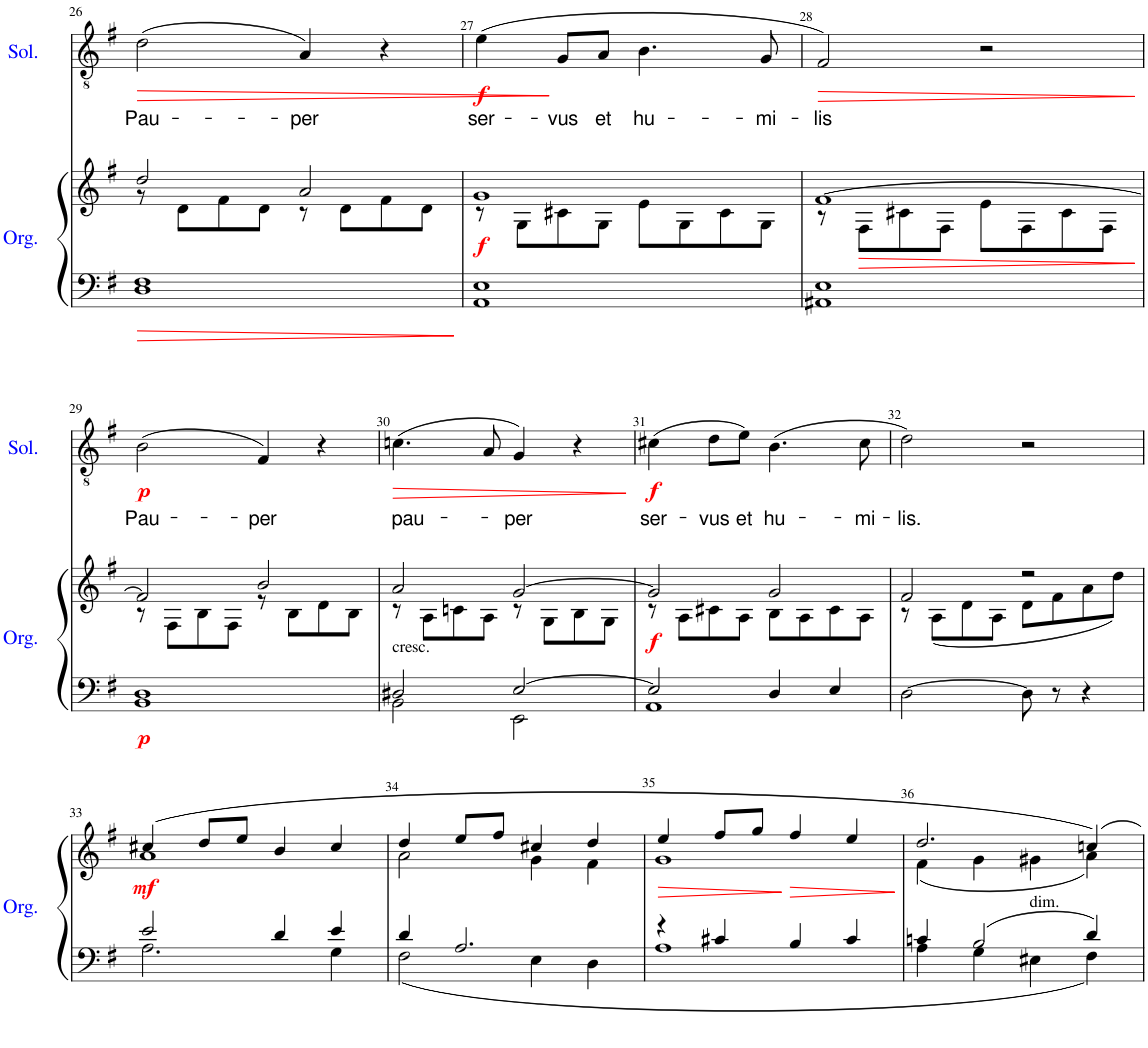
**kern	**kern	**dynam	**kern	**text	**dynam
*part2	*part2	*part2	*part1	*part1	*part1
*staff3	*staff2	*staff2/3	*staff1	*staff1	*staff1
*I"Organ	*	*	*I"Solist	*	*
*I'Org.	*	*	*I'Sol.	*	*
!!LO:PB:g=z
*clefF4	*clefG2	*	*clefGv2	*	*
*k[f#]	*k[f#]	*	*k[f#]	*	*
*M4/4	*M4/4	*	*M4/4	*	*
*met(c)	*met(c)	*	*met(c)	*	*
=26	=26	=26	=26	=26	=26
*	*^	*	*	*	*
!	!	!	!	!	!LO:LY:b	!LO:HP:b
1D 1F#	2dd/	8r	.	(2d\	Pau-	>
.	.	8d\L	.	.	.	.
.	.	8f#\	.	.	.	.
.	.	8d\J	.	.	.	.
!	!	!	!	!	!LO:LY:b	!
.	2a/	8r	.	4A/)	-per	.
.	.	8d\L	.	.	.	.
.	.	8f#\	.	4r	.	.
.	.	8d\J	.	.	.	.
=27	=27	=27	=27	=27	=27	=27
!	!	!	!LO:DY:a=2	!	!LO:LY:b	!LO:DY:b
1AA 1E	1g	8r	f	(4e\	ser-	f
.	.	8G\L	.	.	.	.
!	!	!	!	!	!LO:LY:b	!
.	.	8c#X\	.	8G/L	-vus	]
!	!	!	!	!	!LO:LY:b	!
.	.	8G\J	.	8A/J	et	.
!	!	!	!	!	!LO:LY:b	!
.	.	8e\L	.	4.B\	hu-	.
.	.	8G\	.	.	.	.
.	.	8c#\	.	.	.	.
!	!	!	!	!	!LO:LY:b	!
.	.	8G\J	.	8G/	-mi-	.
=28	=28	=28	=28	=28	=28	=28
!	!	!	!	!	!LO:LY:b	!LO:HP:b
1AA#X 1E	[1f#	8r	.	2F#/)	-lis	>
!	!	!	!LO:HP:b	!	!	!
.	.	8F#\L	>	.	.	.
.	.	8c#X\	.	.	.	.
.	.	8F#\J	.	.	.	.
.	.	8e\L	.	2r	.	.
.	.	8F#\	.	.	.	.
.	.	8c#\	.	.	.	.
.	.	8F#\J	.	.	.	.
*	*v	*v	*	*	*	*
.	.	.	.	.	]
!!LO:LB:g=z
=29	=29	=29	=29	=29	=29
*	*^	*	*	*	*
!	!	!	!LO:DY:b=2	!	!LO:LY:b	!LO:DY:b
1BB 1D	2f#/]	8r	p	(2B\	Pau-	p
.	.	8F#\L	.	.	.	.
.	.	8B\	.	.	.	.
.	.	8F#\J	.	.	.	.
!	!	!	!	!	!LO:LY:b	!
.	2b/	8r	.	4F#/)	-per	.
.	.	8B\L	.	.	.	.
.	.	8d\	.	4r	.	.
.	.	8B\J	.	.	.	.
=30	=30	=30	=30	=30	=30	=30
*^	*	*	*	*	*	*
!LO:TX:a:t=cresc.	!	!	!	!	!	!	!
!	!	!	!	!	!	!LO:LY:b	!LO:HP:b
2D#X/	2BB\	2a/	8r	.	(4.cn\	pau-	>
.	.	.	8A\L	.	.	.	.
.	.	.	8cn\	.	.	.	.
.	.	.	8A\J	.	8A/	.	.
!	!	!	!	!	!	!LO:LY:b	!
[2E/	2EE\	[2g/	8r	.	4G/)	-per	.
.	.	.	8G\L	.	.	.	.
.	.	.	8B\	.	4r	.	.
.	.	.	8G\J	.	.	.	.
*v	*v	*	*	*	*	*	*
*	*v	*v	*	*	*	*
.	.	.	.	.	]
=31	=31	=31	=31	=31	=31
*^	*^	*	*	*	*
!	!	!	!	!LO:DY:a=2	!	!LO:LY:b	!LO:DY:b
2E/]	1AA	2g/]	8r	f	(4c#X\	ser-	f
.	.	.	8A\L	.	.	.	.
!	!	!	!	!	!	!LO:LY:b	!
.	.	.	8c#X\	.	8d\L	-vus	.
!	!	!	!	!	!	!LO:LY:b	!
.	.	.	8A\J	.	8e\J)	et	.
!	!	!	!	!	!	!LO:LY:b	!
4D/	.	2g/	8B\L	.	(4.B\	hu-	.
.	.	.	8A\	.	.	.	.
4E/	.	.	8c#\	.	.	.	.
!	!	!	!	!	!	!LO:LY:b	!
.	.	.	8A\J	.	8c#\	-mi-	.
*v	*v	*	*	*	*	*	*
=32	=32	=32	=32	=32	=32	=32
!	!	!	!	!	!LO:LY:b	!
[2D\	2f#/	8r	.	2d\)	-lis.	.
.	.	(8A\L	.	.	.	.
.	.	8d\	.	.	.	.
.	.	8A\J	.	.	.	.
8D\]	2r	8d\L	.	2r	.	.
8r	.	8f#\	.	.	.	.
4r	.	8a\	.	.	.	.
.	.	8dd\J)	.	.	.	.
!!LO:LB:g=z
=33	=33	=33	=33	=33	=33	=33
*^	*	*	*	*	*	*
!	!	!	!	!LO:DY:b	!	!	!
2e/	2.A\	(4cc#X/	1a	mf	1r	.	.
.	.	8dd/L	.	.	.	.	.
.	.	8ee/J	.	.	.	.	.
4d/	.	4b/	.	.	.	.	.
4e/	4G\	4cc#/	.	.	.	.	.
=34	=34	=34	=34	=34	=34	=34	=34
4d/	2F#\	4dd/	2a\	.	1r	.	.
2.A/	.	8ee/L	.	.	.	.	.
.	.	8ff#/J	.	.	.	.	.
.	4E\	4cc#X/	4g\	.	.	.	.
.	4D\	4dd/	4f#\	.	.	.	.
=35	=35	=35	=35	=35	=35	=35	=35
4r	1A	4ee/	1g	.	1r	.	.
4c#X/	.	8ff#/L	.	.	.	.	.
.	.	8gg/J	.	.	.	.	.
4B/	.	4ff#/	.	]	.	.	.
4c#/	.	4ee/	.	.	.	.	.
=36	=36	=36	=36	=36	=36	=36	=36
4cn/	4A\	2.dd/	(4f#\	.	1r	.	.
2B/	4G\	.	4g\	.	.	.	.
!	!LO:TX:a:t=dim.	!	!	!	!	!	!
.	4E#X\	.	4g#X\	.	.	.	.
4d/	4F#\	4ccn/)	4a\)	.	.	.	.
*v	*v	*	*	*	*	*	*
*	*v	*v	*	*	*	*
=	=	=	=	=	=
*-	*-	*-	*-	*-	*-
